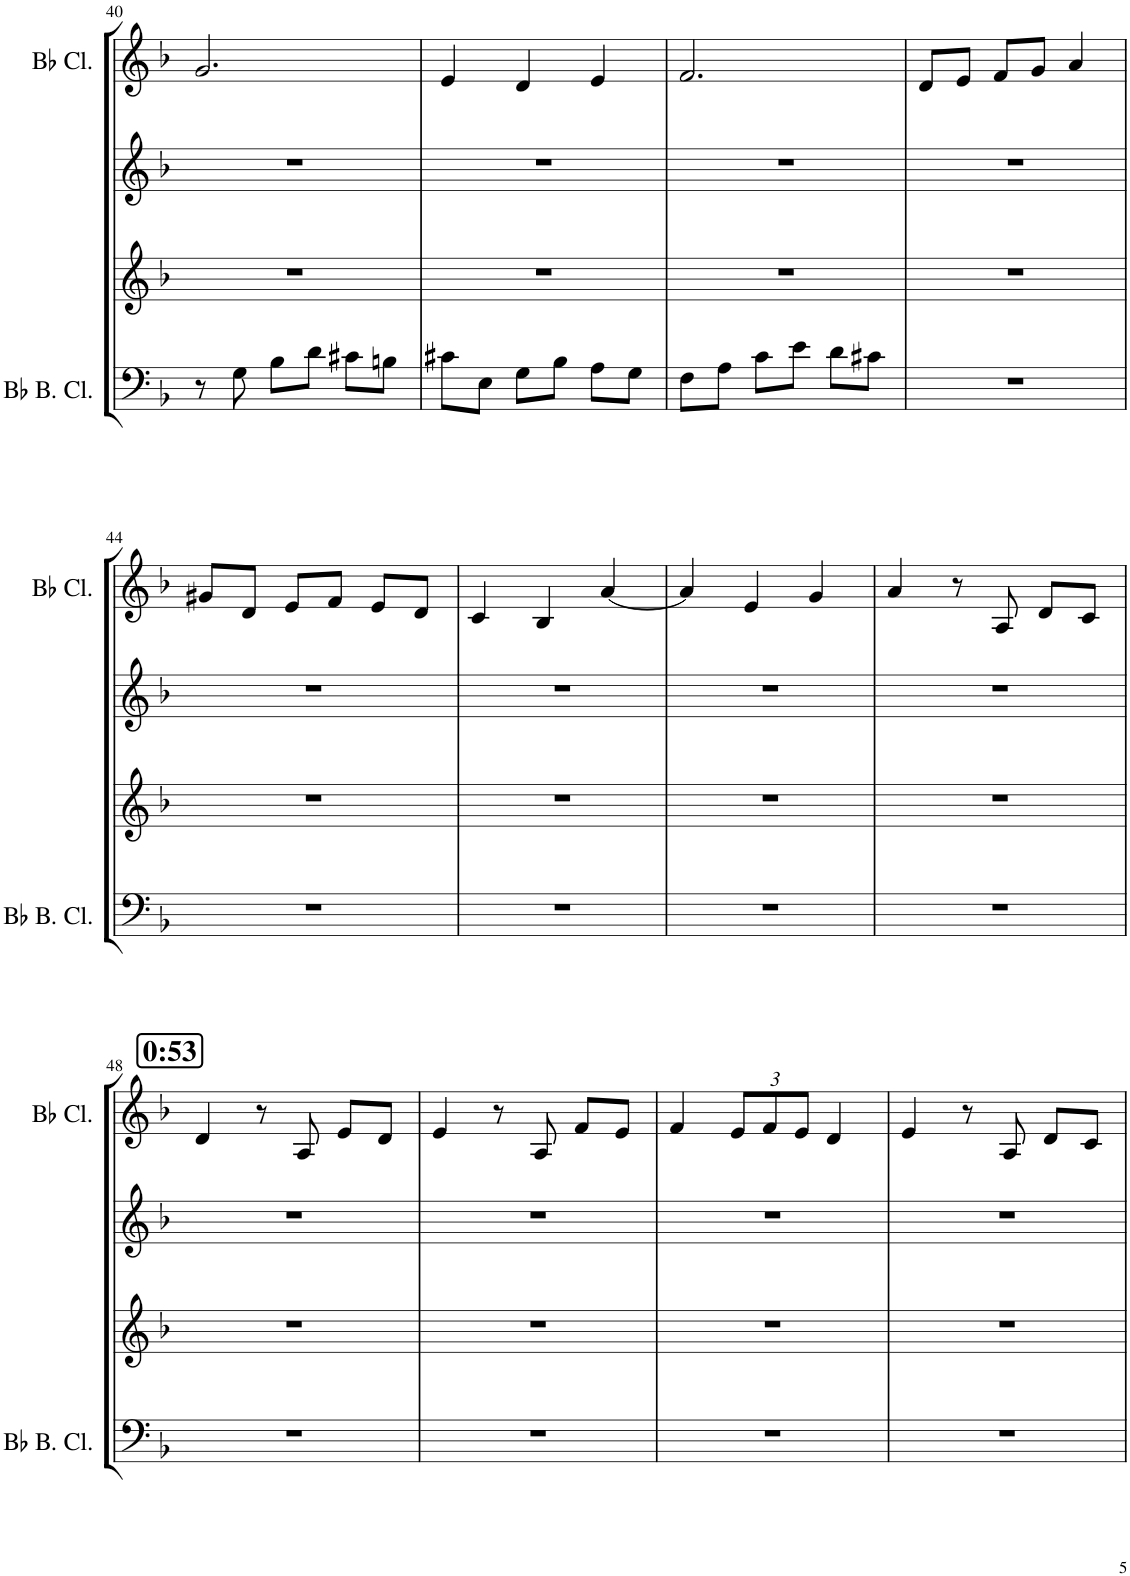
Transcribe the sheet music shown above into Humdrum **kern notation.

**kern	**kern	**kern	**kern
*part4	*part3	*part2	*part1
*staff4	*staff3	*staff2	*staff1
*I"Bb Bass Clarinet (Bass Clef)	*I"Bb Clarinet	*I"Oboe	*I"Bb Clarinet
*I'Bb B. Cl.	*I'Cl	*I'Ob	*I'Bb Cl.
!!LO:PB:g=z
*clefF4	*clefG2	*clefG2	*clefG2
*ITrd8c14	*ITrd1c2	*	*ITrd1c2
*k[b-]	*k[b-]	*k[b-]	*k[b-]
*M3/4	*M3/4	*M3/4	*M3/4
=40	=40	=40	=40
8r	2.r	2.r	2.g/
8G\	.	.	.
8B-\L	.	.	.
8d\J	.	.	.
8c#X\L	.	.	.
8Bn\J	.	.	.
=41	=41	=41	=41
8c#X\L	2.r	2.r	4e/
8E\J	.	.	.
8G\L	.	.	4d/
8B-\J	.	.	.
8A\L	.	.	4e/
8G\J	.	.	.
=42	=42	=42	=42
8F\L	2.r	2.r	2.f/
8A\J	.	.	.
8c\L	.	.	.
8e\J	.	.	.
8d\L	.	.	.
8c#X\J	.	.	.
=43	=43	=43	=43
2.r	2.r	2.r	8d/L
.	.	.	8e/J
.	.	.	8f/L
.	.	.	8g/J
.	.	.	4a/
!!LO:LB:g=z
=44	=44	=44	=44
2.r	2.r	2.r	8g#X/L
.	.	.	8d/J
.	.	.	8e/L
.	.	.	8f/J
.	.	.	8e/L
.	.	.	8d/J
=45	=45	=45	=45
2.r	2.r	2.r	4c/
.	.	.	4B-/
.	.	.	[4a/
=46	=46	=46	=46
2.r	2.r	2.r	4a/]
.	.	.	4e/
.	.	.	4g/
=47	=47	=47	=47
2.r	2.r	2.r	4a/
.	.	.	8r
.	.	.	8A/
.	.	.	8d/L
.	.	.	8c/J
!!LO:LB:g=z
!!LO:REH:place=s1:a:B:cj:fs=14:t=0&colon;53
=48	=48	=48	=48
2.r	2.r	2.r	4d/
.	.	.	8r
.	.	.	8A/
.	.	.	8e/L
.	.	.	8d/J
=49	=49	=49	=49
2.r	2.r	2.r	4e/
.	.	.	8r
.	.	.	8A/
.	.	.	8f/L
.	.	.	8e/J
=50	=50	=50	=50
2.r	2.r	2.r	4f/
*	*	*	*Xbrackettup
.	.	.	12e/L
.	.	.	12f/
.	.	.	12e/J
.	.	.	4d/
=51	=51	=51	=51
2.r	2.r	2.r	4e/
.	.	.	8r
.	.	.	8A/
.	.	.	8d/L
.	.	.	8c/J
=	=	=	=
*-	*-	*-	*-
